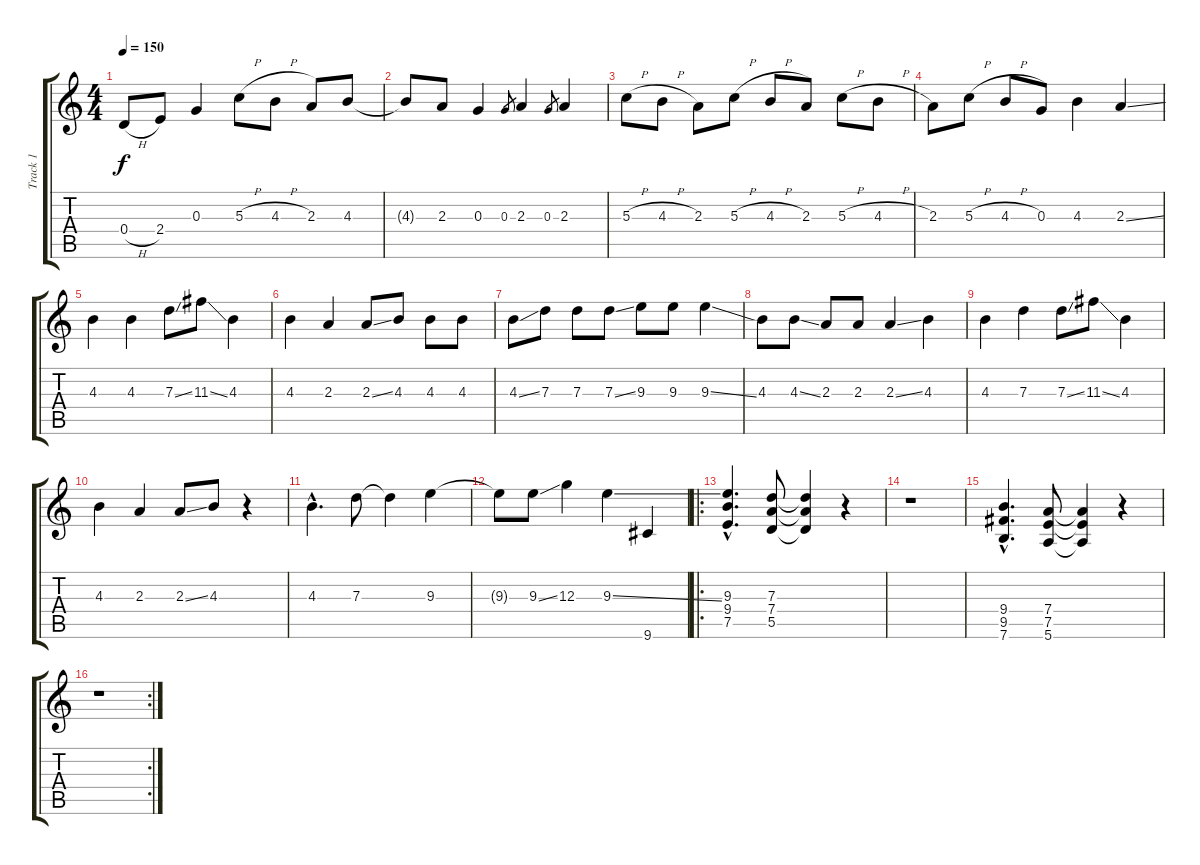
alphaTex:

\track ("Track 1" "Track 1") {instrument overdrivenguitar}
\staff {score tabs}
\tuning (E4 B3 G3 D3 A2 E2) {hide}
\ts (4 4)
\tempo 150
\clef g2
\ks c
0.4{h}.8{dy f} 2.4.8 0.3.4 5.3{h}.8 4.3{h}.8 2.3.8 4.3.8 |
4.3{t}.8 2.3.8 0.3.4 0.3.8{gr} 2.3.4 0.3.8{gr} 2.3.4 |
5.3{h}.8 4.3{h}.8 2.3.8 5.3{h}.8 4.3{h}.8 2.3.8 5.3{h}.8 4.3{h}.8 |
2.3.8 5.3{h}.8 4.3{h}.8 0.3.8 4.3.4 2.3{ss}.4 |
4.3.4 4.3.4 7.3{ss}.8 11.3{ss}.8 4.3.4 |
4.3.4 2.3.4 2.3{ss}.8 4.3.8 4.3.8 4.3.8 |
4.3{ss}.8 7.3.8 7.3.8 7.3{ss}.8 9.3.8 9.3.8 9.3{ss}.4 |
4.3.8 4.3{ss}.8 2.3.8 2.3.8 2.3{ss}.4 4.3.4 |
4.3.4 7.3.4 7.3{ss}.8 11.3{ss}.8 4.3.4 |
4.3.4 2.3.4 2.3{ss}.8 4.3.8 r.4 |
4.3{hac}.4{d} 7.3.8 7.3{t}.4 9.3.4 |
9.3{t}.8 9.3{ss}.8 12.3.4 9.3{ss}.4 9.6.4 |
\ro
(9.3{hac} 9.4{hac} 7.5{hac}).4{d} (7.3 7.4 5.5).8 (7.3{t} 7.4{t} 5.5{t}).4 r.4 |
r.1 |
(9.4{hac} 9.5{hac} 7.6{hac}).4{d} (7.4 7.5 5.6).8 (7.4{t} 7.5{t} 5.6{t}).4 r.4 |
\rc 2
r.1
